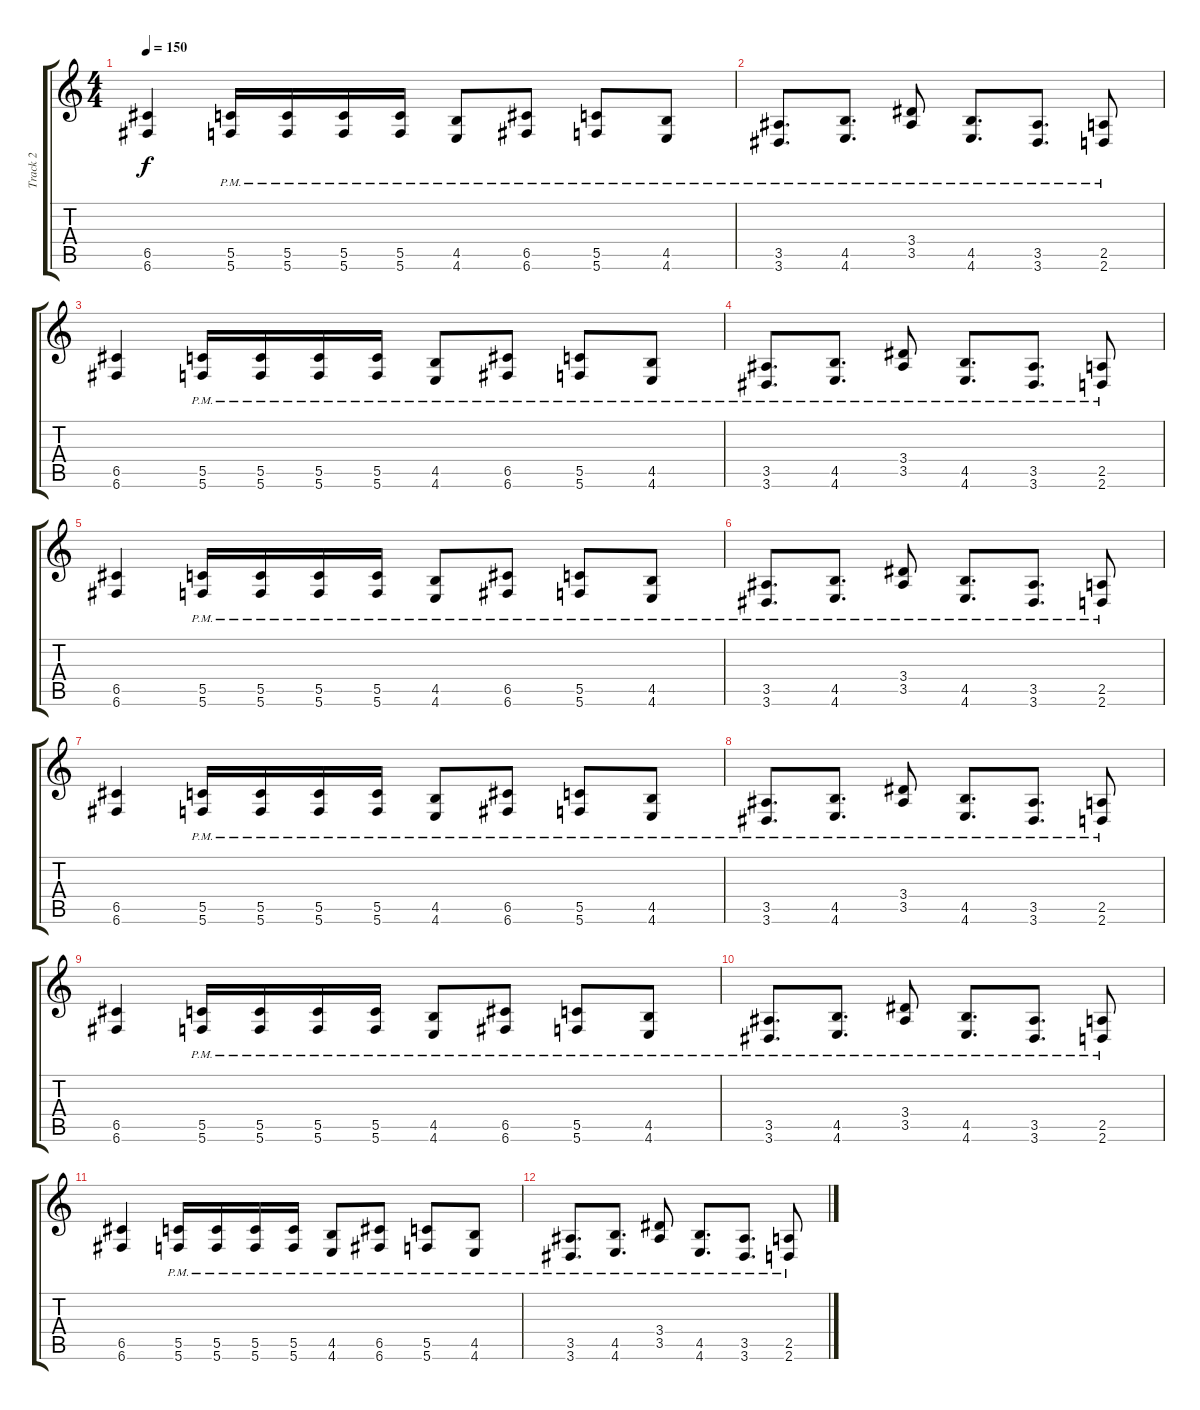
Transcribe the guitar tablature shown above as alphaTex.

\track ("Track 2" "Track 2") {instrument distortionguitar}
\staff {score tabs}
\tuning (D4 A3 F3 C3 G2 C2) {hide}
\ts (4 4)
\tempo 150
\clef g2
\ks c
(6.5 6.6).4{dy f} (5.5{pm} 5.6{pm}).16 (5.5{pm} 5.6{pm}).16 (5.5{pm} 5.6{pm}).16 (5.5{pm} 5.6{pm}).16 (4.5{pm} 4.6{pm}).8 (6.5{pm} 6.6{pm}).8 (5.5{pm} 5.6{pm}).8 (4.5{pm} 4.6{pm}).8 |
(3.5{pm} 3.6{pm}).8{d} (4.5{pm} 4.6{pm}).8{d} (3.4{pm} 3.5{pm}).8 (4.5{pm} 4.6{pm}).8{d} (3.5{pm} 3.6{pm}).8{d} (2.5{pm} 2.6{pm}).8 |
(6.5 6.6).4 (5.5{pm} 5.6{pm}).16 (5.5{pm} 5.6{pm}).16 (5.5{pm} 5.6{pm}).16 (5.5{pm} 5.6{pm}).16 (4.5{pm} 4.6{pm}).8 (6.5{pm} 6.6{pm}).8 (5.5{pm} 5.6{pm}).8 (4.5{pm} 4.6{pm}).8 |
(3.5{pm} 3.6{pm}).8{d} (4.5{pm} 4.6{pm}).8{d} (3.4{pm} 3.5{pm}).8 (4.5{pm} 4.6{pm}).8{d} (3.5{pm} 3.6{pm}).8{d} (2.5{pm} 2.6{pm}).8 |
(6.5 6.6).4 (5.5{pm} 5.6{pm}).16 (5.5{pm} 5.6{pm}).16 (5.5{pm} 5.6{pm}).16 (5.5{pm} 5.6{pm}).16 (4.5{pm} 4.6{pm}).8 (6.5{pm} 6.6{pm}).8 (5.5{pm} 5.6{pm}).8 (4.5{pm} 4.6{pm}).8 |
(3.5{pm} 3.6{pm}).8{d} (4.5{pm} 4.6{pm}).8{d} (3.4{pm} 3.5{pm}).8 (4.5{pm} 4.6{pm}).8{d} (3.5{pm} 3.6{pm}).8{d} (2.5{pm} 2.6{pm}).8 |
(6.5 6.6).4 (5.5{pm} 5.6{pm}).16 (5.5{pm} 5.6{pm}).16 (5.5{pm} 5.6{pm}).16 (5.5{pm} 5.6{pm}).16 (4.5{pm} 4.6{pm}).8 (6.5{pm} 6.6{pm}).8 (5.5{pm} 5.6{pm}).8 (4.5{pm} 4.6{pm}).8 |
(3.5{pm} 3.6{pm}).8{d} (4.5{pm} 4.6{pm}).8{d} (3.4{pm} 3.5{pm}).8 (4.5{pm} 4.6{pm}).8{d} (3.5{pm} 3.6{pm}).8{d} (2.5{pm} 2.6{pm}).8 |
(6.5 6.6).4 (5.5{pm} 5.6{pm}).16 (5.5{pm} 5.6{pm}).16 (5.5{pm} 5.6{pm}).16 (5.5{pm} 5.6{pm}).16 (4.5{pm} 4.6{pm}).8 (6.5{pm} 6.6{pm}).8 (5.5{pm} 5.6{pm}).8 (4.5{pm} 4.6{pm}).8 |
(3.5{pm} 3.6{pm}).8{d} (4.5{pm} 4.6{pm}).8{d} (3.4{pm} 3.5{pm}).8 (4.5{pm} 4.6{pm}).8{d} (3.5{pm} 3.6{pm}).8{d} (2.5{pm} 2.6{pm}).8 |
(6.5 6.6).4 (5.5{pm} 5.6{pm}).16 (5.5{pm} 5.6{pm}).16 (5.5{pm} 5.6{pm}).16 (5.5{pm} 5.6{pm}).16 (4.5{pm} 4.6{pm}).8 (6.5{pm} 6.6{pm}).8 (5.5{pm} 5.6{pm}).8 (4.5{pm} 4.6{pm}).8 |
(3.5{pm} 3.6{pm}).8{d} (4.5{pm} 4.6{pm}).8{d} (3.4{pm} 3.5{pm}).8 (4.5{pm} 4.6{pm}).8{d} (3.5{pm} 3.6{pm}).8{d} (2.5{pm} 2.6{pm}).8
